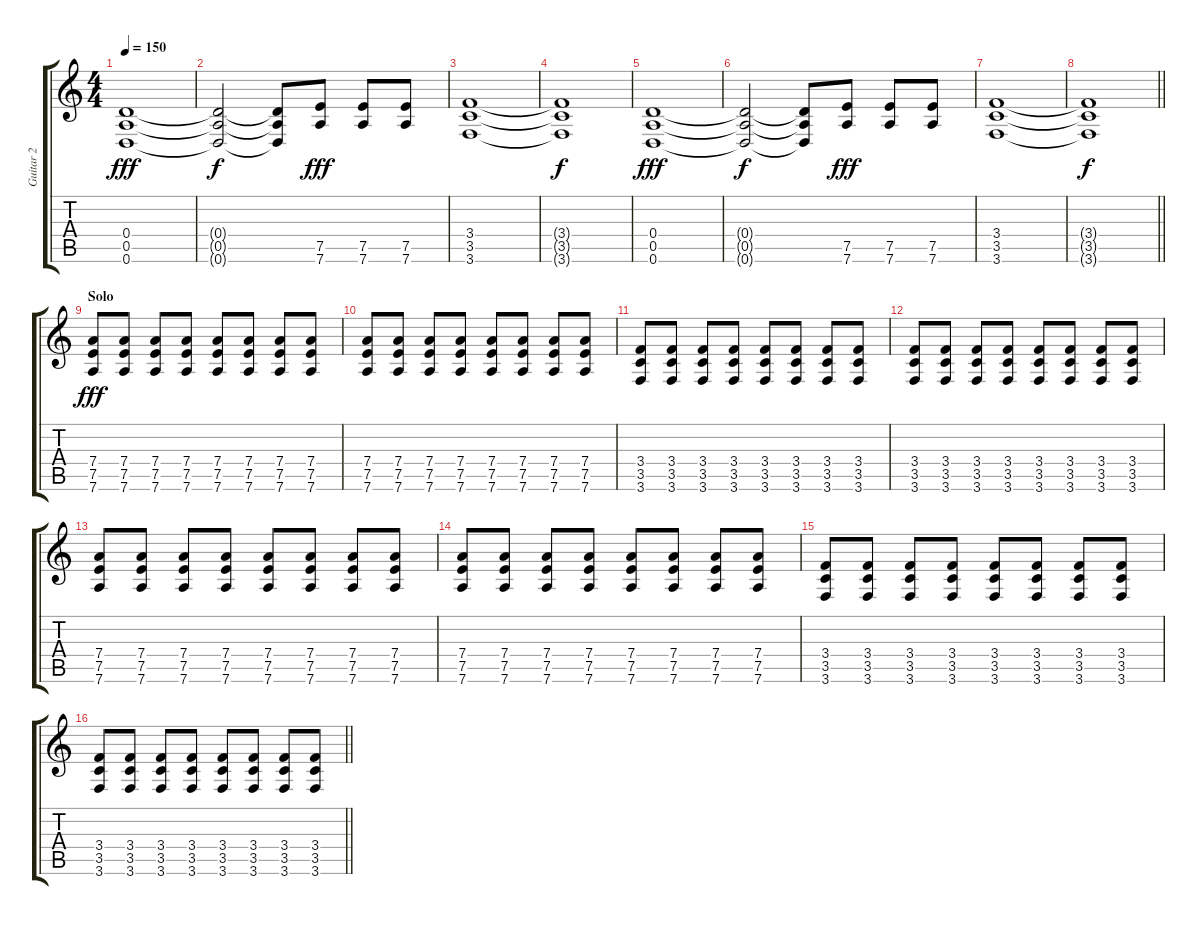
\track ("Guitar 2" "Guitar 2") {instrument distortionguitar}
\staff {score tabs}
\tuning (E4 B3 G3 D3 A2 D2) {hide}
\ts (4 4)
\tempo 150
\clef g2
\ks c
(0.4 0.5 0.6).1{dy fff} |
(0.4{t} 0.5{t} 0.6{t}).2{dy f} (0.4{t} 0.5{t} 0.6{t}).8 (7.5 7.6).8{dy fff} (7.5 7.6).8 (7.5 7.6).8 |
(3.4 3.5 3.6).1 |
(3.4{t} 3.5{t} 3.6{t}).1{dy f} |
(0.4 0.5 0.6).1{dy fff} |
(0.4{t} 0.5{t} 0.6{t}).2{dy f} (0.4{t} 0.5{t} 0.6{t}).8 (7.5 7.6).8{dy fff} (7.5 7.6).8 (7.5 7.6).8 |
(3.4 3.5 3.6).1 |
\barLineRight lightlight
(3.4{t} 3.5{t} 3.6{t}).1{dy f} |
\section ("" "Solo")
(7.4 7.5 7.6).8{dy fff} (7.4 7.5 7.6).8 (7.4 7.5 7.6).8 (7.4 7.5 7.6).8 (7.4 7.5 7.6).8 (7.4 7.5 7.6).8 (7.4 7.5 7.6).8 (7.4 7.5 7.6).8 |
(7.4 7.5 7.6).8 (7.4 7.5 7.6).8 (7.4 7.5 7.6).8 (7.4 7.5 7.6).8 (7.4 7.5 7.6).8 (7.4 7.5 7.6).8 (7.4 7.5 7.6).8 (7.4 7.5 7.6).8 |
(3.4 3.5 3.6).8 (3.4 3.5 3.6).8 (3.4 3.5 3.6).8 (3.4 3.5 3.6).8 (3.4 3.5 3.6).8 (3.4 3.5 3.6).8 (3.4 3.5 3.6).8 (3.4 3.5 3.6).8 |
(3.4 3.5 3.6).8 (3.4 3.5 3.6).8 (3.4 3.5 3.6).8 (3.4 3.5 3.6).8 (3.4 3.5 3.6).8 (3.4 3.5 3.6).8 (3.4 3.5 3.6).8 (3.4 3.5 3.6).8 |
(7.4 7.5 7.6).8 (7.4 7.5 7.6).8 (7.4 7.5 7.6).8 (7.4 7.5 7.6).8 (7.4 7.5 7.6).8 (7.4 7.5 7.6).8 (7.4 7.5 7.6).8 (7.4 7.5 7.6).8 |
(7.4 7.5 7.6).8 (7.4 7.5 7.6).8 (7.4 7.5 7.6).8 (7.4 7.5 7.6).8 (7.4 7.5 7.6).8 (7.4 7.5 7.6).8 (7.4 7.5 7.6).8 (7.4 7.5 7.6).8 |
(3.4 3.5 3.6).8 (3.4 3.5 3.6).8 (3.4 3.5 3.6).8 (3.4 3.5 3.6).8 (3.4 3.5 3.6).8 (3.4 3.5 3.6).8 (3.4 3.5 3.6).8 (3.4 3.5 3.6).8 |
\barLineRight lightlight
(3.4 3.5 3.6).8 (3.4 3.5 3.6).8 (3.4 3.5 3.6).8 (3.4 3.5 3.6).8 (3.4 3.5 3.6).8 (3.4 3.5 3.6).8 (3.4 3.5 3.6).8 (3.4 3.5 3.6).8
